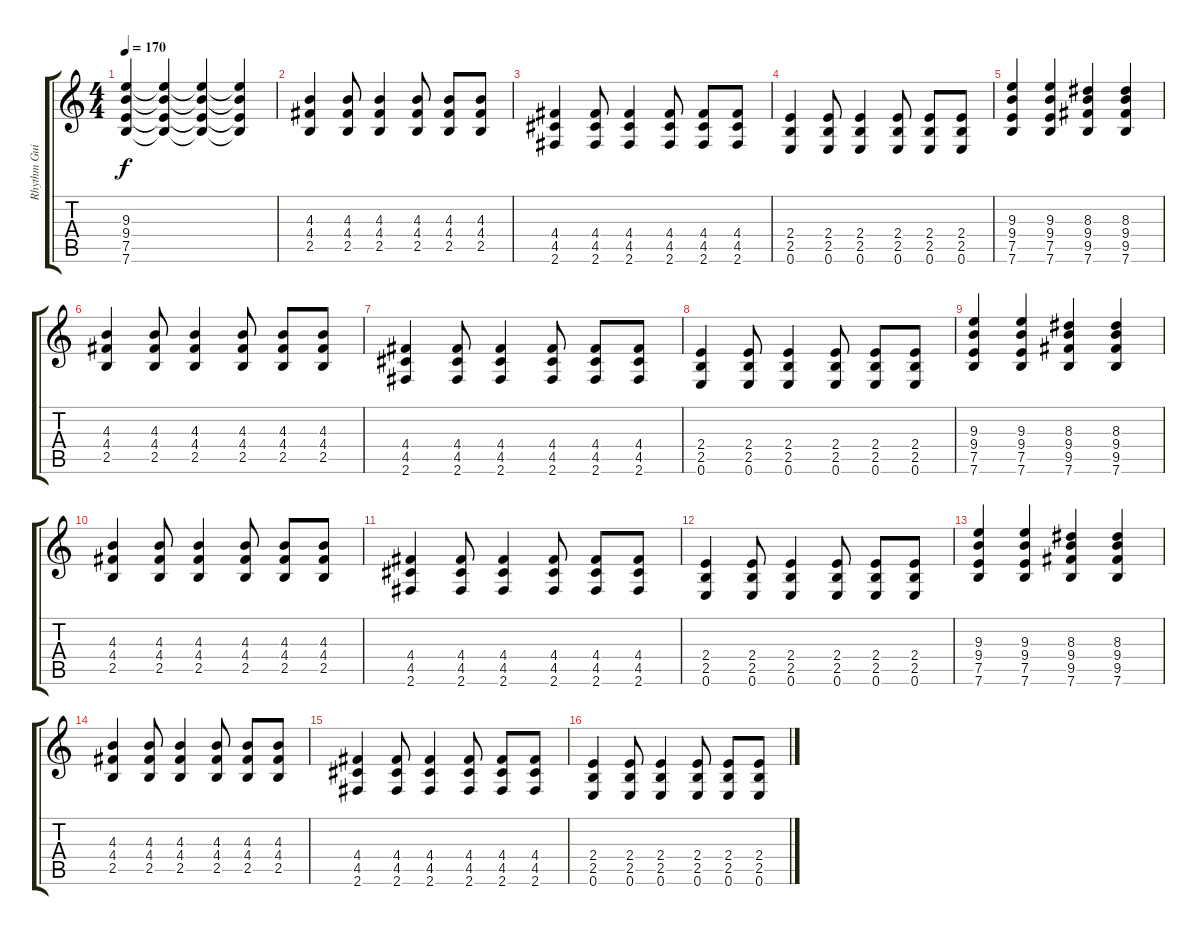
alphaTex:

\track ("Rhythm Guitar" "Rhythm Gui") {instrument distortionguitar}
\staff {score tabs}
\tuning (E4 B3 G3 D3 A2 E2) {hide}
\ts (4 4)
\tempo 170
\clef g2
\ks c
(9.3 9.4 7.5 7.6).4{dy f} (9.3{t} 9.4{t} 7.5{t} 7.6{t}).4 (9.3{t} 9.4{t} 7.5{t} 7.6{t}).4 (9.3{t} 9.4{t} 7.5{t} 7.6{t}).4 |
(4.3 4.4 2.5).4 (4.3 4.4 2.5).8 (4.3 4.4 2.5).4 (4.3 4.4 2.5).8 (4.3 4.4 2.5).8 (4.3 4.4 2.5).8 |
(4.4 4.5 2.6).4 (4.4 4.5 2.6).8 (4.4 4.5 2.6).4 (4.4 4.5 2.6).8 (4.4 4.5 2.6).8 (4.4 4.5 2.6).8 |
(2.4 2.5 0.6).4 (2.4 2.5 0.6).8 (2.4 2.5 0.6).4 (2.4 2.5 0.6).8 (2.4 2.5 0.6).8 (2.4 2.5 0.6).8 |
(9.3 9.4 7.5 7.6).4 (9.3 9.4 7.5 7.6).4 (8.3 9.4 9.5 7.6).4 (8.3 9.4 9.5 7.6).4 |
(4.3 4.4 2.5).4 (4.3 4.4 2.5).8 (4.3 4.4 2.5).4 (4.3 4.4 2.5).8 (4.3 4.4 2.5).8 (4.3 4.4 2.5).8 |
(4.4 4.5 2.6).4 (4.4 4.5 2.6).8 (4.4 4.5 2.6).4 (4.4 4.5 2.6).8 (4.4 4.5 2.6).8 (4.4 4.5 2.6).8 |
(2.4 2.5 0.6).4 (2.4 2.5 0.6).8 (2.4 2.5 0.6).4 (2.4 2.5 0.6).8 (2.4 2.5 0.6).8 (2.4 2.5 0.6).8 |
(9.3 9.4 7.5 7.6).4 (9.3 9.4 7.5 7.6).4 (8.3 9.4 9.5 7.6).4 (8.3 9.4 9.5 7.6).4 |
(4.3 4.4 2.5).4 (4.3 4.4 2.5).8 (4.3 4.4 2.5).4 (4.3 4.4 2.5).8 (4.3 4.4 2.5).8 (4.3 4.4 2.5).8 |
(4.4 4.5 2.6).4 (4.4 4.5 2.6).8 (4.4 4.5 2.6).4 (4.4 4.5 2.6).8 (4.4 4.5 2.6).8 (4.4 4.5 2.6).8 |
(2.4 2.5 0.6).4 (2.4 2.5 0.6).8 (2.4 2.5 0.6).4 (2.4 2.5 0.6).8 (2.4 2.5 0.6).8 (2.4 2.5 0.6).8 |
(9.3 9.4 7.5 7.6).4 (9.3 9.4 7.5 7.6).4 (8.3 9.4 9.5 7.6).4 (8.3 9.4 9.5 7.6).4 |
(4.3 4.4 2.5).4 (4.3 4.4 2.5).8 (4.3 4.4 2.5).4 (4.3 4.4 2.5).8 (4.3 4.4 2.5).8 (4.3 4.4 2.5).8 |
(4.4 4.5 2.6).4 (4.4 4.5 2.6).8 (4.4 4.5 2.6).4 (4.4 4.5 2.6).8 (4.4 4.5 2.6).8 (4.4 4.5 2.6).8 |
(2.4 2.5 0.6).4 (2.4 2.5 0.6).8 (2.4 2.5 0.6).4 (2.4 2.5 0.6).8 (2.4 2.5 0.6).8 (2.4 2.5 0.6).8
